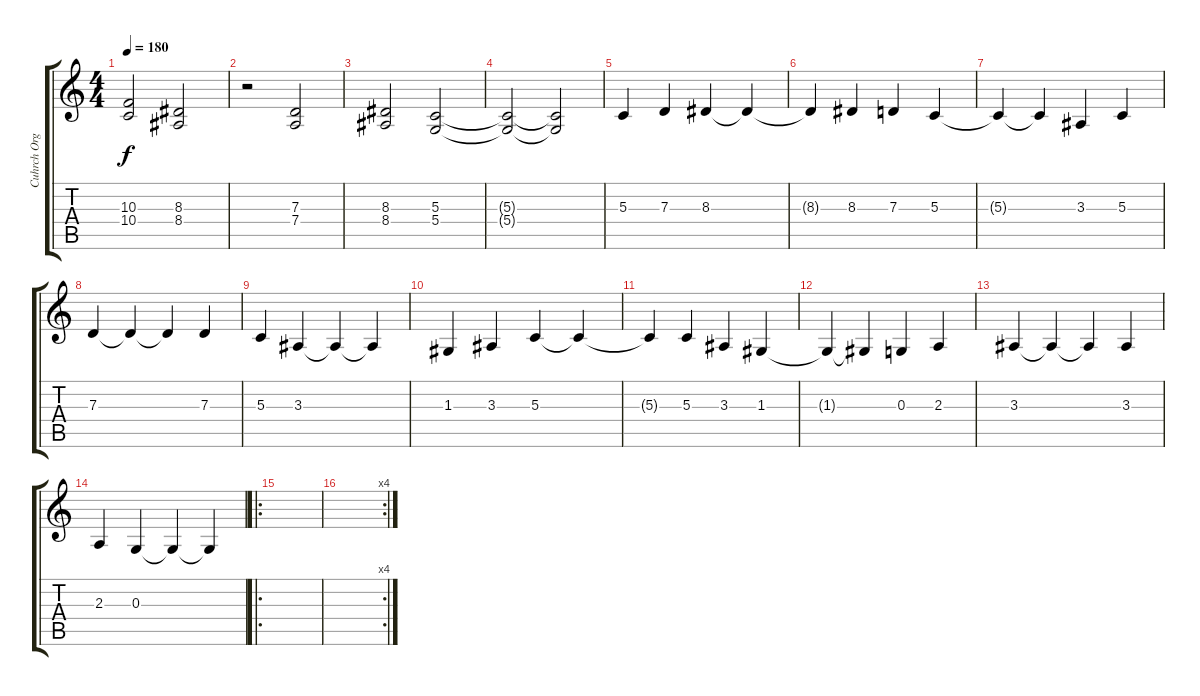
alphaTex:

\track ("Cuhrch Organ" "Cuhrch Org") {instrument churchorgan}
\staff {score tabs}
\tuning (E4 B3 G3 D3 A2 E2) {hide}
\ts (4 4)
\tempo 180
\clef g2
\ks c
(10.3 10.4).2{dy f} (8.3 8.4).2 |
r.2 (7.3 7.4).2 |
(8.3 8.4).2 (5.3 5.4).2 |
(5.3{t} 5.4{t}).2 (5.3{t} 5.4{t}).2 |
5.3.4 7.3.4 8.3.4 8.3{t}.4 |
8.3{t}.4 8.3.4 7.3.4 5.3.4 |
5.3{t}.4 5.3{t}.4 3.3.4 5.3.4 |
7.3.4 7.3{t}.4 7.3{t}.4 7.3.4 |
5.3.4 3.3.4 3.3{t}.4 3.3{t}.4 |
1.3.4 3.3.4 5.3.4 5.3{t}.4 |
5.3{t}.4 5.3.4 3.3.4 1.3.4 |
1.3{t}.4 1.3{t}.4 0.3.4 2.3.4 |
3.3.4 3.3{t}.4 3.3{t}.4 3.3.4 |
2.3.4 0.3.4 0.3{t}.4 0.3{t}.4 |
\ro
|
\rc 4
